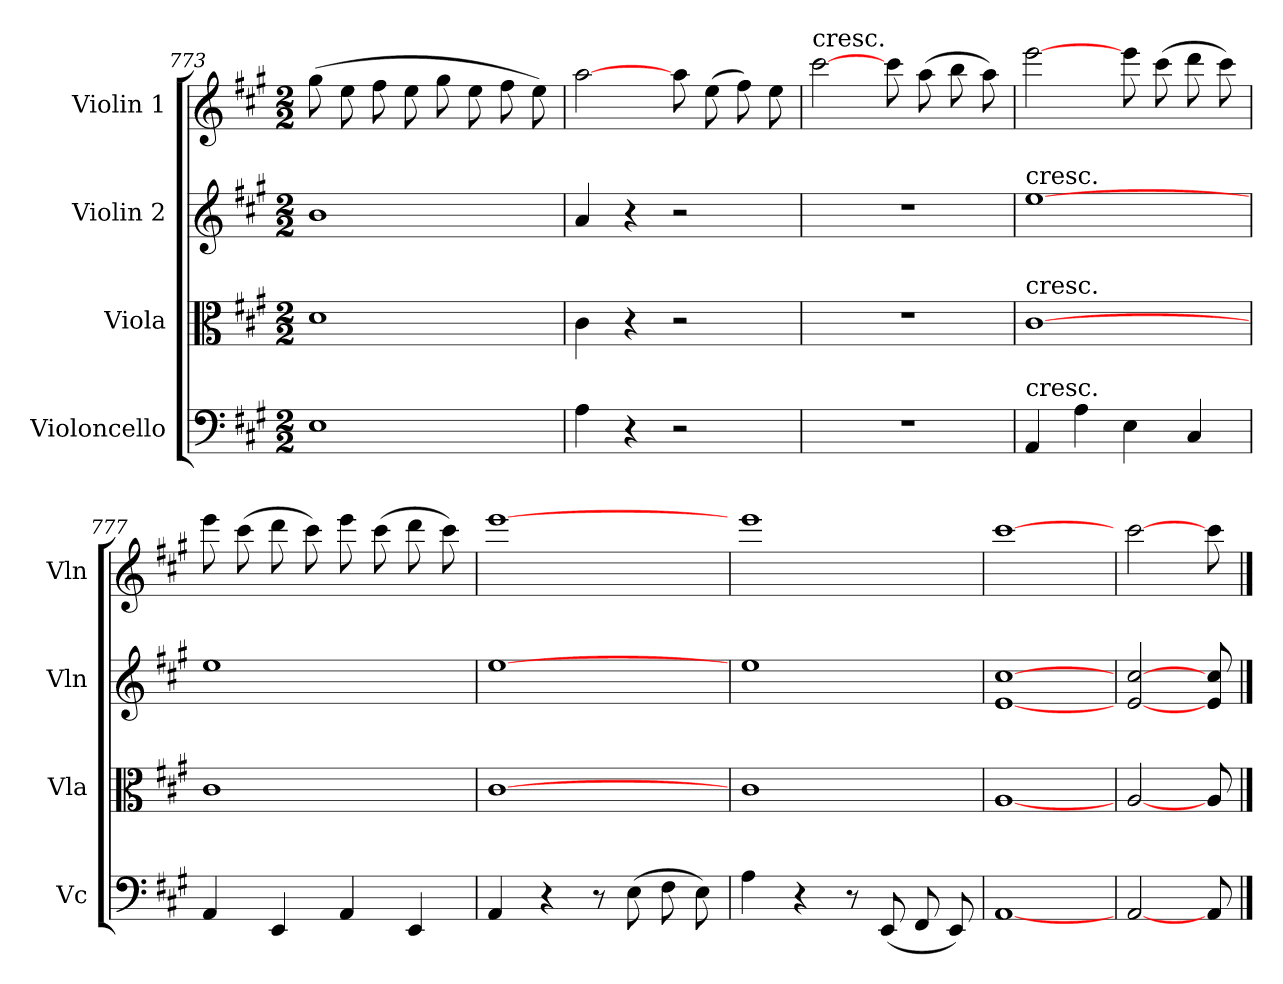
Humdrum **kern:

**kern	**kern	**kern	**kern
*part4	*part3	*part2	*part1
*staff4	*staff3	*staff2	*staff1
*I"Violoncello	*I"Viola	*I"Violin 2	*I"Violin 1
*I'Vc	*I'Vla	*I'Vln	*I'Vln
*clefF4	*clefC3	*clefG2	*clefG2
*k[f#c#g#]	*k[f#c#g#]	*k[f#c#g#]	*k[f#c#g#]
*A:	*A:	*A:	*A:
*M2/2	*M2/2	*M2/2	*M2/2
=773	=773	=773	=773
1E	1d	1b	(8gg#
.	.	.	8ee
.	.	.	8ff#
.	.	.	8ee
.	.	.	8gg#
.	.	.	8ee
.	.	.	8ff#
.	.	.	8ee)
=774	=774	=774	=774
4A	4c#	4a	[2aa
4r	4r	4r	.
2r	2r	2r	8aa
.	.	.	(8ee
.	.	.	8ff#)
.	.	.	8ee
=775	=775	=775	=775
!	!	!	!LO:TX:a:t=cresc.
1r	1r	1r	[2ccc#
.	.	.	8ccc#
.	.	.	(8aa
.	.	.	8bb
.	.	.	8aa)
=776	=776	=776	=776
!	!	!LO:TX:a:t=cresc.	!
!	!LO:TX:a:t=cresc.	!	!
!LO:TX:a:t=cresc.	!	!	!
4AA	[1c#	[1ee	[2eee
4A	.	.	.
4E	.	.	8eee
.	.	.	(8ccc#
4C#	.	.	8ddd
.	.	.	8ccc#)
=777	=777	=777	=777
4AA	1c#	1ee	8eee
.	.	.	(8ccc#
4EE	.	.	8ddd
.	.	.	8ccc#)
4AA	.	.	8eee
.	.	.	(8ccc#
4EE	.	.	8ddd
.	.	.	8ccc#)
=778	=778	=778	=778
4AA	[1c#	[1ee	[1eee
4r	.	.	.
8r	.	.	.
(8E	.	.	.
8F#	.	.	.
8E)	.	.	.
=779	=779	=779	=779
4A	1c#	1ee	1eee
4r	.	.	.
8r	.	.	.
(8EE	.	.	.
8FF#	.	.	.
8EE)	.	.	.
=780	=780	=780	=780
[1AA	[1A	[1e [1cc#	[1ccc#
=781	=781	=781	=781
[2AA	[2A	[2e [2cc#	[2ccc#
8AA	8A	8e 8cc#	8ccc#
==	==	==	==
*-	*-	*-	*-
